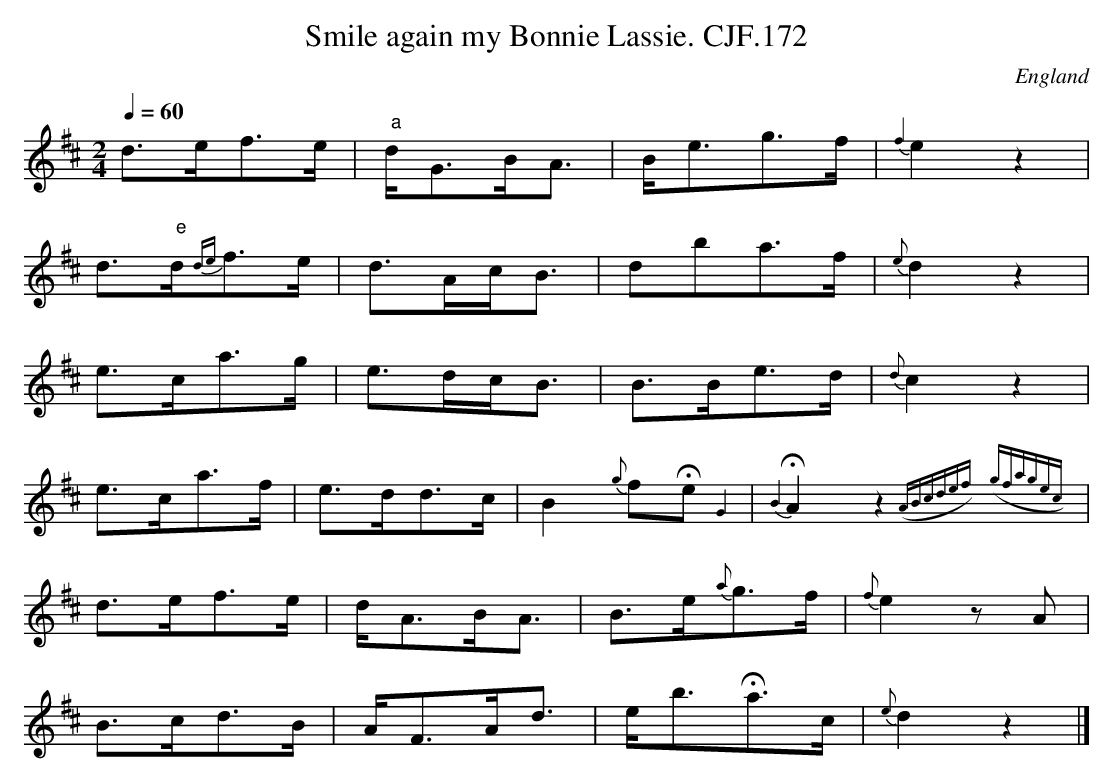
X:1
T:Smile again my Bonnie Lassie. CJF.172
L:1/16
M:2/4
O:England
Q:1/4=60
K:D
d3ef3e|" a"dG3BA3|Be3g3f|{f2}e4z4|!
d3" e"d{de}f3e|d3AcB3|d2b2a3f|{e}d4z4|!
e3ca3g|e3dcB3|B3Be3d|{d}c4z4|!
e3ca3f|e3dd3c|\
B4{g}f2He2{G2}|{B2}HA4z4{(ABcdef)} {(gfagec)}|!
d3ef3e|dA3BA3|B3e{a}g3f|{f}e4z2A2|!
B3cd3B|AF3Ad3|eb3Ha3c|{e}d4z4|]
